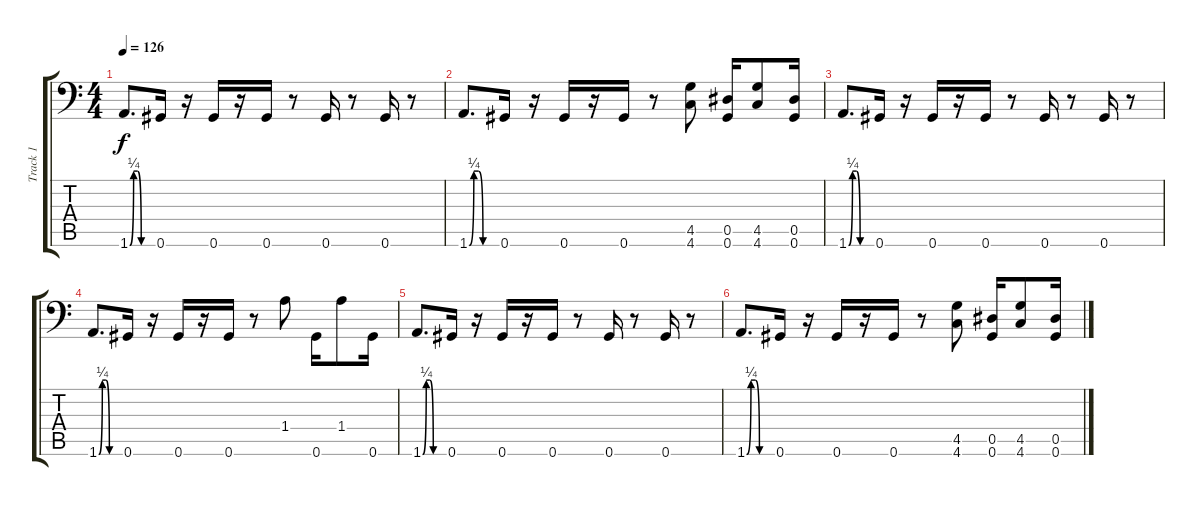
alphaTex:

\track ("Track 1" "Track 1") {instrument distortionguitar}
\staff {score tabs}
\tuning (Bb3 F3 Db3 Ab2 Eb2 Ab1) {hide}
\ts (4 4)
\tempo 126
\clef f4
\ks c
1.6{be (custom 0 0 10 1 20 1 30 0 60 0)}.8{d dy f} 0.6.16 r.16 0.6.16 r.16 0.6.16 r.8 0.6.16 r.8 0.6.16 r.8 |
1.6{be (custom 0 0 10 1 20 1 30 0 60 0)}.8{d} 0.6.16 r.16 0.6.16 r.16 0.6.16 r.8 (4.5 4.6).8 (0.5 0.6).16 (4.5 4.6).8 (0.5 0.6).16 |
1.6{be (custom 0 0 10 1 20 1 30 0 60 0)}.8{d} 0.6.16 r.16 0.6.16 r.16 0.6.16 r.8 0.6.16 r.8 0.6.16 r.8 |
1.6{be (custom 0 0 10 1 20 1 30 0 60 0)}.8{d} 0.6.16 r.16 0.6.16 r.16 0.6.16 r.8 1.4.8 0.6.16 1.4.8 0.6.16 |
1.6{be (custom 0 0 10 1 20 1 30 0 60 0)}.8{d} 0.6.16 r.16 0.6.16 r.16 0.6.16 r.8 0.6.16 r.8 0.6.16 r.8 |
1.6{be (custom 0 0 10 1 20 1 30 0 60 0)}.8{d} 0.6.16 r.16 0.6.16 r.16 0.6.16 r.8 (4.5 4.6).8 (0.5 0.6).16 (4.5 4.6).8 (0.5 0.6).16
